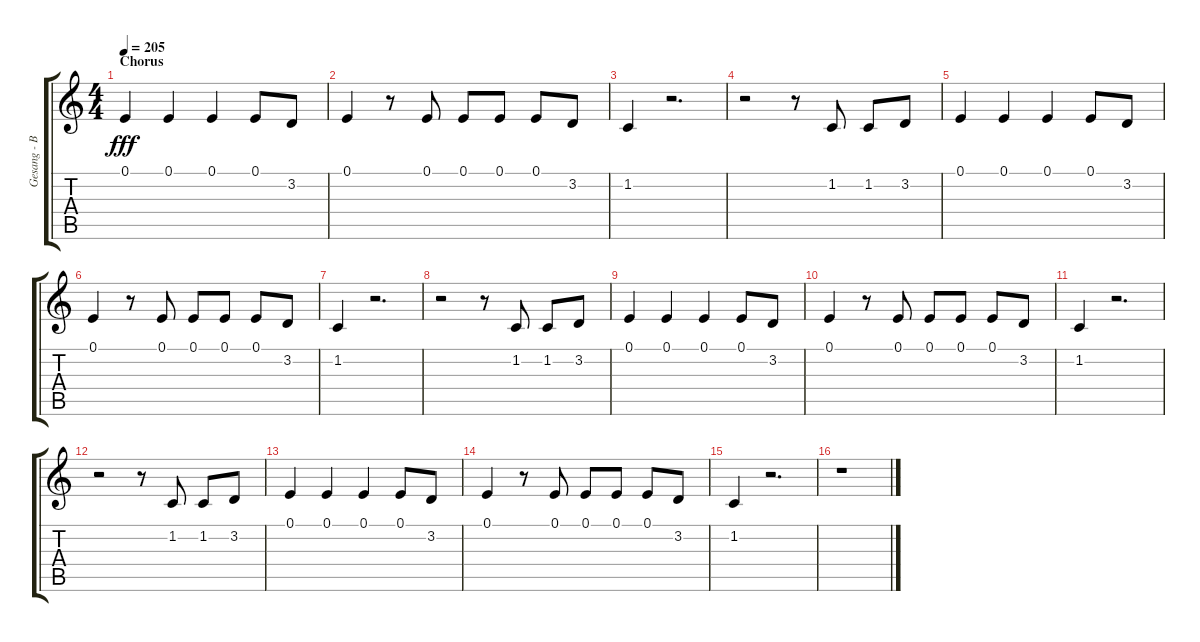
\track ("Gesang - Bela B." "Gesang - B") {instrument lead2sawtooth}
\staff {score tabs}
\tuning (E4 B3 G3 D3 A2 E2) {hide}
\ts (4 4)
\section ("" "Chorus")
\tempo 205
\clef g2
\ks c
0.1.4{dy fff} 0.1.4 0.1.4 0.1.8 3.2.8 |
0.1.4 r.8 0.1.8 0.1.8 0.1.8 0.1.8 3.2.8 |
1.2.4 r.2{d} |
r.2 r.8 1.2.8 1.2.8 3.2.8 |
0.1.4 0.1.4 0.1.4 0.1.8 3.2.8 |
0.1.4 r.8 0.1.8 0.1.8 0.1.8 0.1.8 3.2.8 |
1.2.4 r.2{d} |
r.2 r.8 1.2.8 1.2.8 3.2.8 |
0.1.4 0.1.4 0.1.4 0.1.8 3.2.8 |
0.1.4 r.8 0.1.8 0.1.8 0.1.8 0.1.8 3.2.8 |
1.2.4 r.2{d} |
r.2 r.8 1.2.8 1.2.8 3.2.8 |
0.1.4 0.1.4 0.1.4 0.1.8 3.2.8 |
0.1.4 r.8 0.1.8 0.1.8 0.1.8 0.1.8 3.2.8 |
1.2.4 r.2{d} |
r.1
